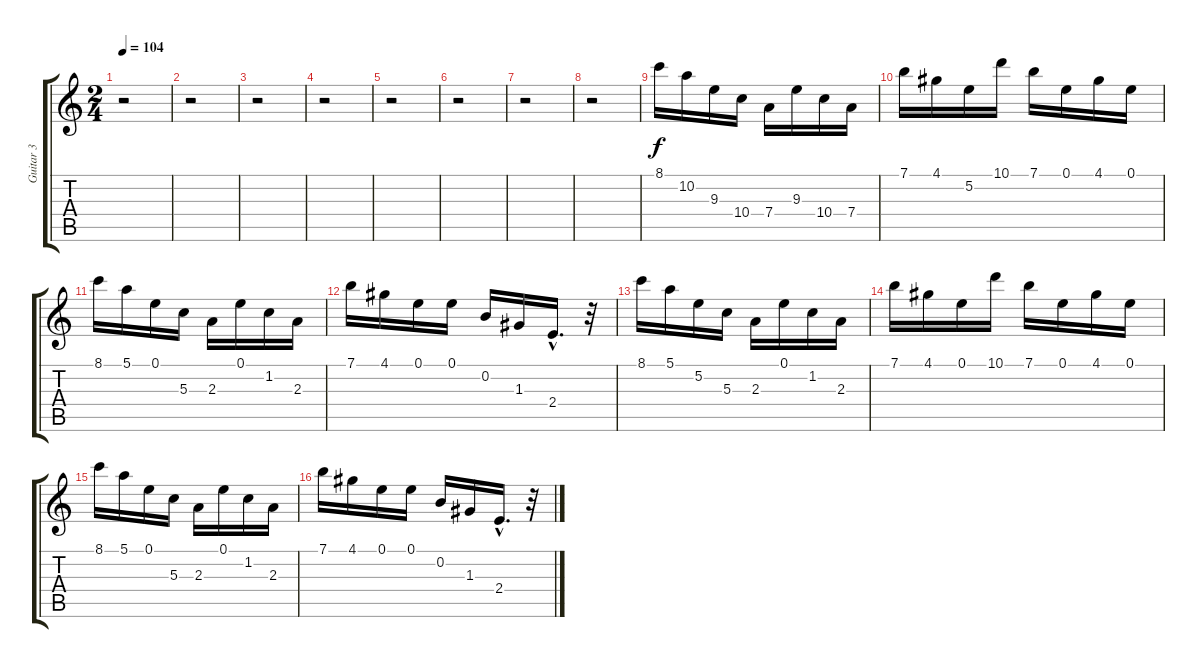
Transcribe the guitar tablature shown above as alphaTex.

\track ("Guitar 3" "Guitar 3") {instrument acousticguitarnylon}
\staff {score tabs}
\tuning (E4 B3 G3 D3 A2 E2) {hide}
\ts (2 4)
\tempo 104
\clef g2
\ks c
r.2{dy f} |
r.2 |
r.2 |
r.2 |
r.2 |
r.2 |
r.2 |
r.2 |
8.1.16 10.2.16 9.3.16 10.4.16 7.4.16 9.3.16 10.4.16 7.4.16 |
7.1.16 4.1.16 5.2.16 10.1.16 7.1.16 0.1.16 4.1.16 0.1.16 |
8.1.16 5.1.16 0.1.16 5.3.16 2.3.16 0.1.16 1.2.16 2.3.16 |
7.1.16 4.1.16 0.1.16 0.1.16 0.2.16 1.3.16 2.4{hac}.16{d} r.32 |
8.1.16 5.1.16 5.2.16 5.3.16 2.3.16 0.1.16 1.2.16 2.3.16 |
7.1.16 4.1.16 0.1.16 10.1.16 7.1.16 0.1.16 4.1.16 0.1.16 |
8.1.16 5.1.16 0.1.16 5.3.16 2.3.16 0.1.16 1.2.16 2.3.16 |
7.1.16 4.1.16 0.1.16 0.1.16 0.2.16 1.3.16 2.4{hac}.16{d} r.32
